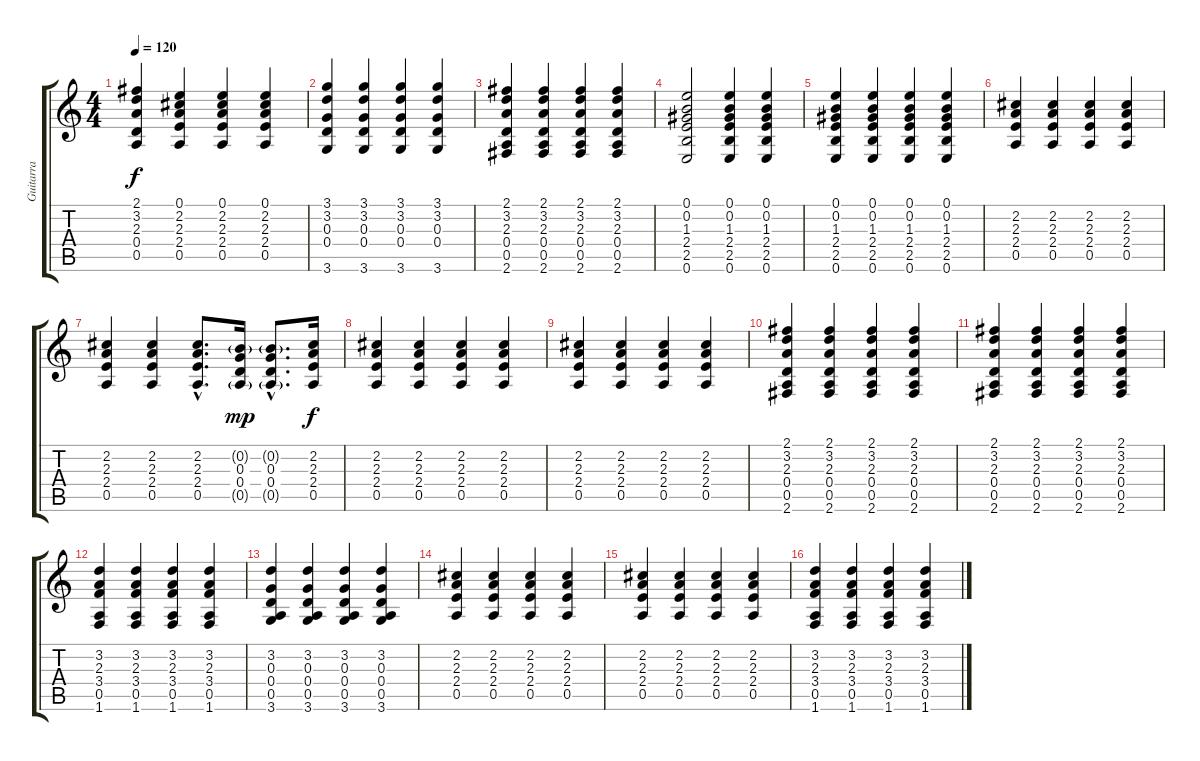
\track ("Guitarra" "Guitarra") {instrument acousticguitarsteel}
\staff {score tabs}
\tuning (E4 B3 G3 D3 A2 E2) {hide}
\ts (4 4)
\tempo 120
\clef g2
\ks c
(2.1 3.2 2.3 0.4 0.5).4{dy f} (0.1 2.2 2.3 2.4 0.5).4 (0.1 2.2 2.3 2.4 0.5).4 (0.1 2.2 2.3 2.4 0.5).4 |
(3.1 3.2 0.3 0.4 3.6).4 (3.1 3.2 0.3 0.4 3.6).4 (3.1 3.2 0.3 0.4 3.6).4 (3.1 3.2 0.3 0.4 3.6).4 |
(2.1 3.2 2.3 0.4 0.5 2.6).4 (2.1 3.2 2.3 0.4 0.5 2.6).4 (2.1 3.2 2.3 0.4 0.5 2.6).4 (2.1 3.2 2.3 0.4 0.5 2.6).4 |
(0.1 0.2 1.3 2.4 2.5 0.6).2 (0.1 0.2 1.3 2.4 2.5 0.6).4 (0.1 0.2 1.3 2.4 2.5 0.6).4 |
(0.1 0.2 1.3 2.4 2.5 0.6).4 (0.1 0.2 1.3 2.4 2.5 0.6).4 (0.1 0.2 1.3 2.4 2.5 0.6).4 (0.1 0.2 1.3 2.4 2.5 0.6).4 |
(2.2 2.3 2.4 0.5).4 (2.2 2.3 2.4 0.5).4 (2.2 2.3 2.4 0.5).4 (2.2 2.3 2.4 0.5).4 |
(2.2 2.3 2.4 0.5).4 (2.2 2.3 2.4 0.5).4 (2.2{hac} 2.3{hac} 2.4{hac} 0.5{hac}).8{d} (0.2{g} 0.3 0.4 0.5{g}).16{dy mp} (0.2{g hac} 0.3{hac} 0.4{hac} 0.5{g hac}).8{d} (2.2 2.3 2.4 0.5).16{dy f} |
(2.2 2.3 2.4 0.5).4 (2.2 2.3 2.4 0.5).4 (2.2 2.3 2.4 0.5).4 (2.2 2.3 2.4 0.5).4 |
(2.2 2.3 2.4 0.5).4 (2.2 2.3 2.4 0.5).4 (2.2 2.3 2.4 0.5).4 (2.2 2.3 2.4 0.5).4 |
(2.1 3.2 2.3 0.4 0.5 2.6).4 (2.1 3.2 2.3 0.4 0.5 2.6).4 (2.1 3.2 2.3 0.4 0.5 2.6).4 (2.1 3.2 2.3 0.4 0.5 2.6).4 |
(2.1 3.2 2.3 0.4 0.5 2.6).4 (2.1 3.2 2.3 0.4 0.5 2.6).4 (2.1 3.2 2.3 0.4 0.5 2.6).4 (2.1 3.2 2.3 0.4 0.5 2.6).4 |
(3.2 2.3 3.4 0.5 1.6).4 (3.2 2.3 3.4 0.5 1.6).4 (3.2 2.3 3.4 0.5 1.6).4 (3.2 2.3 3.4 0.5 1.6).4 |
(3.2 0.3 0.4 0.5 3.6).4 (3.2 0.3 0.4 0.5 3.6).4 (3.2 0.3 0.4 0.5 3.6).4 (3.2 0.3 0.4 0.5 3.6).4 |
(2.2 2.3 2.4 0.5).4 (2.2 2.3 2.4 0.5).4 (2.2 2.3 2.4 0.5).4 (2.2 2.3 2.4 0.5).4 |
(2.2 2.3 2.4 0.5).4 (2.2 2.3 2.4 0.5).4 (2.2 2.3 2.4 0.5).4 (2.2 2.3 2.4 0.5).4 |
(3.2 2.3 3.4 0.5 1.6).4 (3.2 2.3 3.4 0.5 1.6).4 (3.2 2.3 3.4 0.5 1.6).4 (3.2 2.3 3.4 0.5 1.6).4
